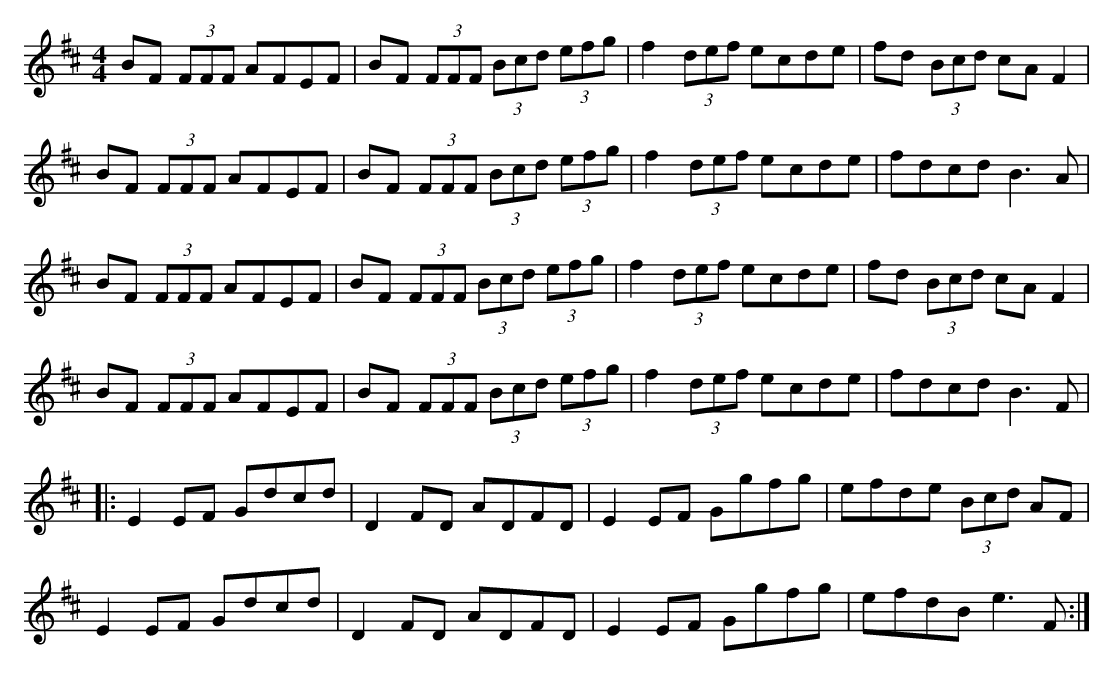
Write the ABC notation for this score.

X:1
M:4/4
K:D
BF (3FFF AFEF|BF (3FFF (3Bcd (3efg|f2 (3def ecde|fd (3Bcd cAF2|
BF (3FFF AFEF|BF (3FFF (3Bcd (3efg|f2 (3def ecde|fdcd B3 A|
BF (3FFF AFEF|BF (3FFF (3Bcd (3efg|f2 (3def ecde|fd (3Bcd cAF2|
BF (3FFF AFEF|BF (3FFF (3Bcd (3efg|f2 (3def ecde|fdcd B3 F|
|:E2 EF Gdcd|D2 FD ADFD|E2 EF Ggfg|efde (3Bcd AF|
E2 EF Gdcd|D2 FD ADFD|E2 EF Ggfg|efdB e3 F:|
